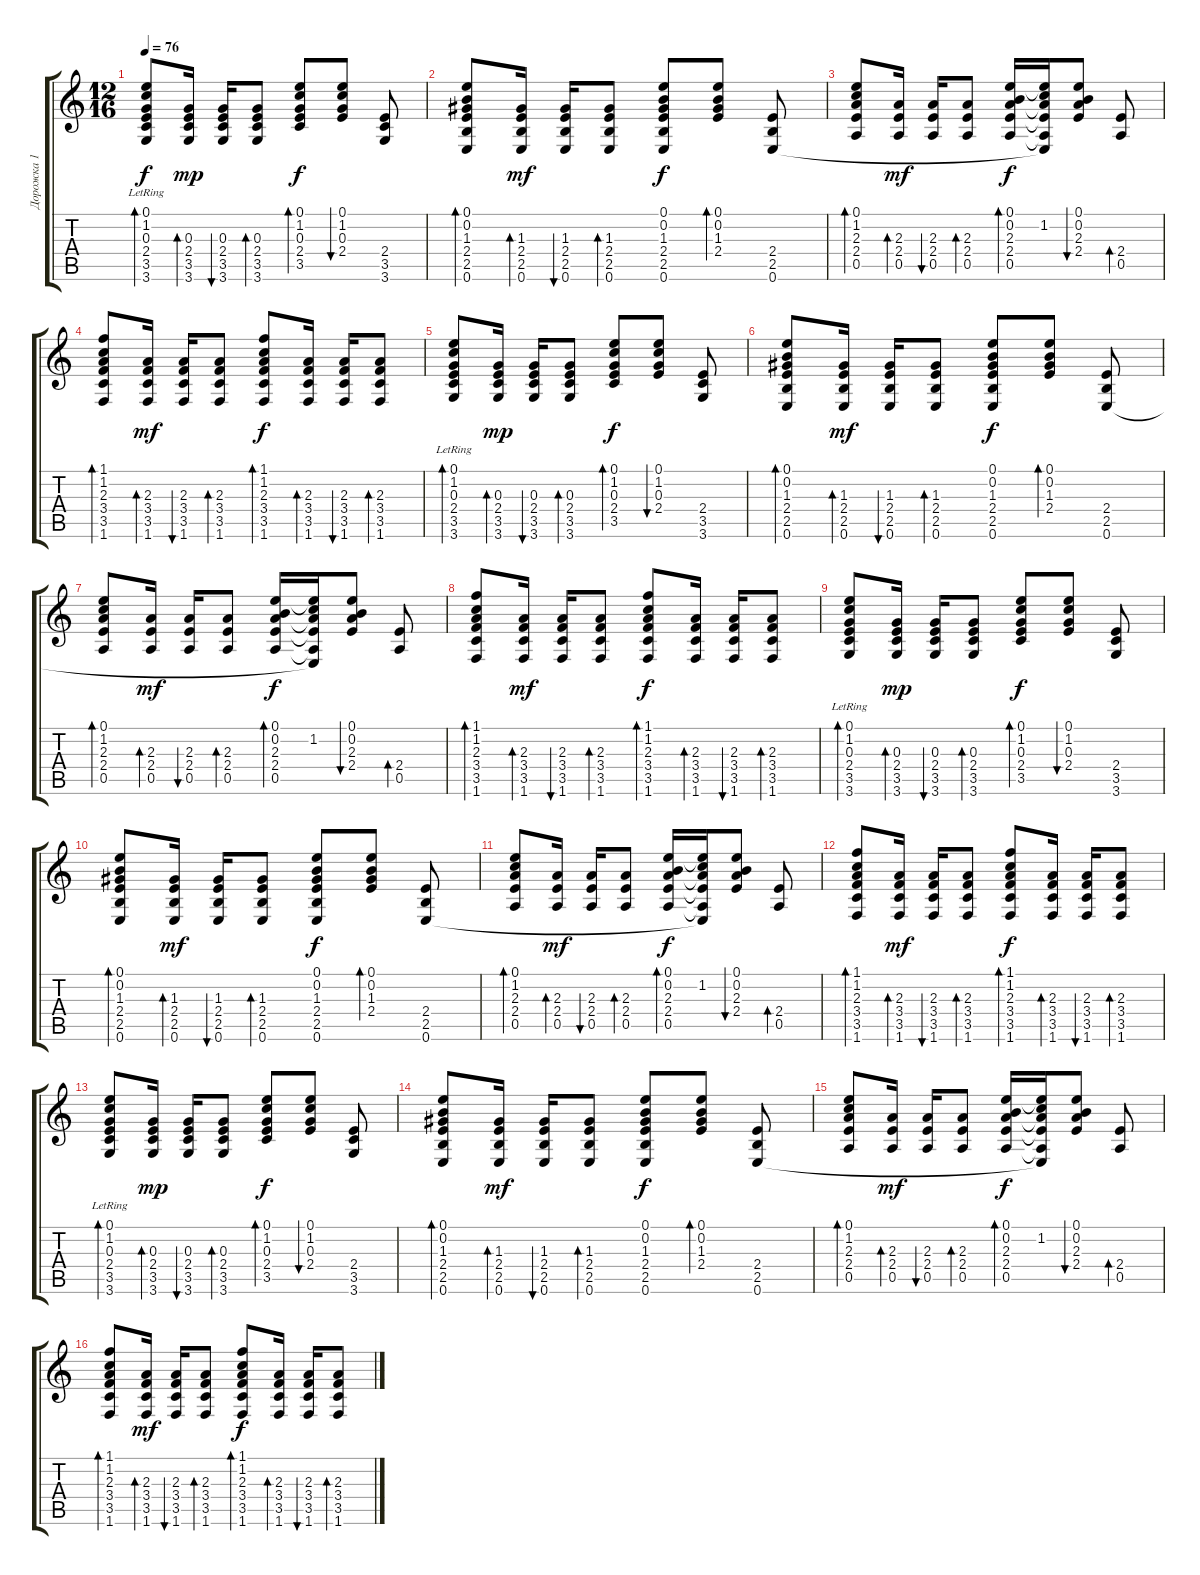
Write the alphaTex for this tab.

\track ("Дорожка 1" "Дорожка 1") {instrument acousticguitarsteel}
\staff {score tabs}
\tuning (E4 B3 G3 D3 A2 E2) {hide}
\ts (12 16)
\tempo 76
\clef g2
\ks c
(0.1 1.2 0.3 2.4{lr} 3.5{lr} 3.6{lr}).8{bd 60 dy f} (0.3 2.4 3.5 3.6).16{bd 480 dy mp} (0.3 2.4 3.5 3.6).16{bu 480} (0.3 2.4 3.5 3.6).8{bd 60} (0.1 1.2 0.3 2.4 3.5).8{bd 60 dy f} (0.1 1.2 0.3 2.4).8{bu 60} (2.4 3.5 3.6).8 |
(0.1 0.2 1.3 2.4 2.5 0.6).8{bd 60} (1.3 2.4 2.5 0.6).16{bd 480 dy mf} (1.3 2.4 2.5 0.6).16{bu 480} (1.3 2.4 2.5 0.6).8{bd 60} (0.1 0.2 1.3 2.4 2.5 0.6).8{dy f} (0.1 0.2 1.3 2.4).8{bd 60} (2.4 2.5 0.6).8 |
(0.1 1.2 2.3 2.4 0.5).8{bd 60} (2.3 2.4 0.5).16{bd 480 dy mf} (2.3 2.4 0.5).16{bu 480} (2.3 2.4 0.5).8{bd 60} (0.1 0.2 2.3 2.4 0.5).16{bd 60 dy f} (0.1{t} 1.2 2.3{t} 2.4{t} 0.5{t} 0.6{t}).16 (0.1 0.2 2.3 2.4).8{bu 60} (2.4 0.5).8{bd 60} |
(1.1 1.2 2.3 3.4 3.5 1.6).8{bd 60} (2.3 3.4 3.5 1.6).16{bd 480 dy mf} (2.3 3.4 3.5 1.6).16{bu 480} (2.3 3.4 3.5 1.6).8{bd 60} (1.1 1.2 2.3 3.4 3.5 1.6).8{bd 60 dy f} (2.3 3.4 3.5 1.6).16{bd 480} (2.3 3.4 3.5 1.6).16{bu 480} (2.3 3.4 3.5 1.6).8{bd 60} |
(0.1 1.2 0.3 2.4{lr} 3.5{lr} 3.6{lr}).8{bd 60} (0.3 2.4 3.5 3.6).16{bd 480 dy mp} (0.3 2.4 3.5 3.6).16{bu 480} (0.3 2.4 3.5 3.6).8{bd 60} (0.1 1.2 0.3 2.4 3.5).8{bd 60 dy f} (0.1 1.2 0.3 2.4).8{bu 60} (2.4 3.5 3.6).8 |
(0.1 0.2 1.3 2.4 2.5 0.6).8{bd 60} (1.3 2.4 2.5 0.6).16{bd 480 dy mf} (1.3 2.4 2.5 0.6).16{bu 480} (1.3 2.4 2.5 0.6).8{bd 60} (0.1 0.2 1.3 2.4 2.5 0.6).8{dy f} (0.1 0.2 1.3 2.4).8{bd 60} (2.4 2.5 0.6).8 |
(0.1 1.2 2.3 2.4 0.5).8{bd 60} (2.3 2.4 0.5).16{bd 480 dy mf} (2.3 2.4 0.5).16{bu 480} (2.3 2.4 0.5).8{bd 60} (0.1 0.2 2.3 2.4 0.5).16{bd 60 dy f} (0.1{t} 1.2 2.3{t} 2.4{t} 0.5{t} 0.6{t}).16 (0.1 0.2 2.3 2.4).8{bu 60} (2.4 0.5).8{bd 60} |
(1.1 1.2 2.3 3.4 3.5 1.6).8{bd 60} (2.3 3.4 3.5 1.6).16{bd 480 dy mf} (2.3 3.4 3.5 1.6).16{bu 480} (2.3 3.4 3.5 1.6).8{bd 60} (1.1 1.2 2.3 3.4 3.5 1.6).8{bd 60 dy f} (2.3 3.4 3.5 1.6).16{bd 480} (2.3 3.4 3.5 1.6).16{bu 480} (2.3 3.4 3.5 1.6).8{bd 60} |
(0.1 1.2 0.3 2.4{lr} 3.5{lr} 3.6{lr}).8{bd 60} (0.3 2.4 3.5 3.6).16{bd 480 dy mp} (0.3 2.4 3.5 3.6).16{bu 480} (0.3 2.4 3.5 3.6).8{bd 60} (0.1 1.2 0.3 2.4 3.5).8{bd 60 dy f} (0.1 1.2 0.3 2.4).8{bu 60} (2.4 3.5 3.6).8 |
(0.1 0.2 1.3 2.4 2.5 0.6).8{bd 60} (1.3 2.4 2.5 0.6).16{bd 480 dy mf} (1.3 2.4 2.5 0.6).16{bu 480} (1.3 2.4 2.5 0.6).8{bd 60} (0.1 0.2 1.3 2.4 2.5 0.6).8{dy f} (0.1 0.2 1.3 2.4).8{bd 60} (2.4 2.5 0.6).8 |
(0.1 1.2 2.3 2.4 0.5).8{bd 60} (2.3 2.4 0.5).16{bd 480 dy mf} (2.3 2.4 0.5).16{bu 480} (2.3 2.4 0.5).8{bd 60} (0.1 0.2 2.3 2.4 0.5).16{bd 60 dy f} (0.1{t} 1.2 2.3{t} 2.4{t} 0.5{t} 0.6{t}).16 (0.1 0.2 2.3 2.4).8{bu 60} (2.4 0.5).8{bd 60} |
(1.1 1.2 2.3 3.4 3.5 1.6).8{bd 60} (2.3 3.4 3.5 1.6).16{bd 480 dy mf} (2.3 3.4 3.5 1.6).16{bu 480} (2.3 3.4 3.5 1.6).8{bd 60} (1.1 1.2 2.3 3.4 3.5 1.6).8{bd 60 dy f} (2.3 3.4 3.5 1.6).16{bd 480} (2.3 3.4 3.5 1.6).16{bu 480} (2.3 3.4 3.5 1.6).8{bd 60} |
(0.1 1.2 0.3 2.4{lr} 3.5{lr} 3.6{lr}).8{bd 60} (0.3 2.4 3.5 3.6).16{bd 480 dy mp} (0.3 2.4 3.5 3.6).16{bu 480} (0.3 2.4 3.5 3.6).8{bd 60} (0.1 1.2 0.3 2.4 3.5).8{bd 60 dy f} (0.1 1.2 0.3 2.4).8{bu 60} (2.4 3.5 3.6).8 |
(0.1 0.2 1.3 2.4 2.5 0.6).8{bd 60} (1.3 2.4 2.5 0.6).16{bd 480 dy mf} (1.3 2.4 2.5 0.6).16{bu 480} (1.3 2.4 2.5 0.6).8{bd 60} (0.1 0.2 1.3 2.4 2.5 0.6).8{dy f} (0.1 0.2 1.3 2.4).8{bd 60} (2.4 2.5 0.6).8 |
(0.1 1.2 2.3 2.4 0.5).8{bd 60} (2.3 2.4 0.5).16{bd 480 dy mf} (2.3 2.4 0.5).16{bu 480} (2.3 2.4 0.5).8{bd 60} (0.1 0.2 2.3 2.4 0.5).16{bd 60 dy f} (0.1{t} 1.2 2.3{t} 2.4{t} 0.5{t} 0.6{t}).16 (0.1 0.2 2.3 2.4).8{bu 60} (2.4 0.5).8{bd 60} |
(1.1 1.2 2.3 3.4 3.5 1.6).8{bd 60} (2.3 3.4 3.5 1.6).16{bd 480 dy mf} (2.3 3.4 3.5 1.6).16{bu 480} (2.3 3.4 3.5 1.6).8{bd 60} (1.1 1.2 2.3 3.4 3.5 1.6).8{bd 60 dy f} (2.3 3.4 3.5 1.6).16{bd 480} (2.3 3.4 3.5 1.6).16{bu 480} (2.3 3.4 3.5 1.6).8{bd 60}
